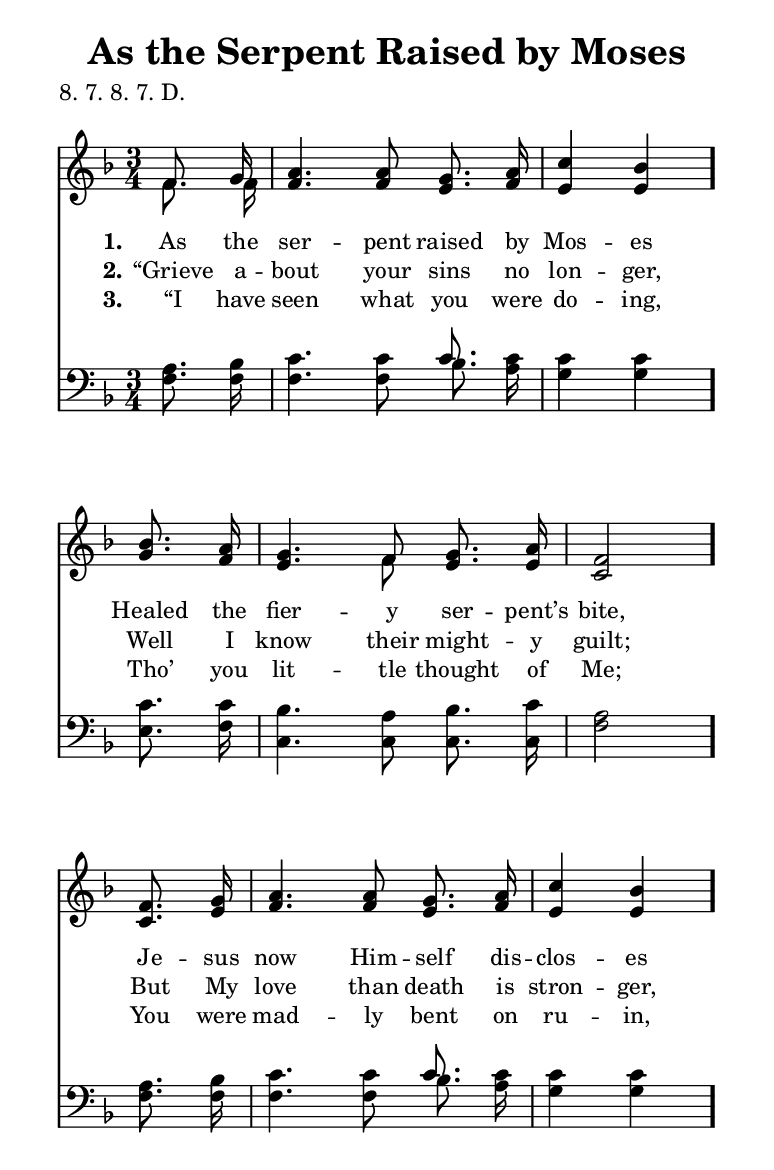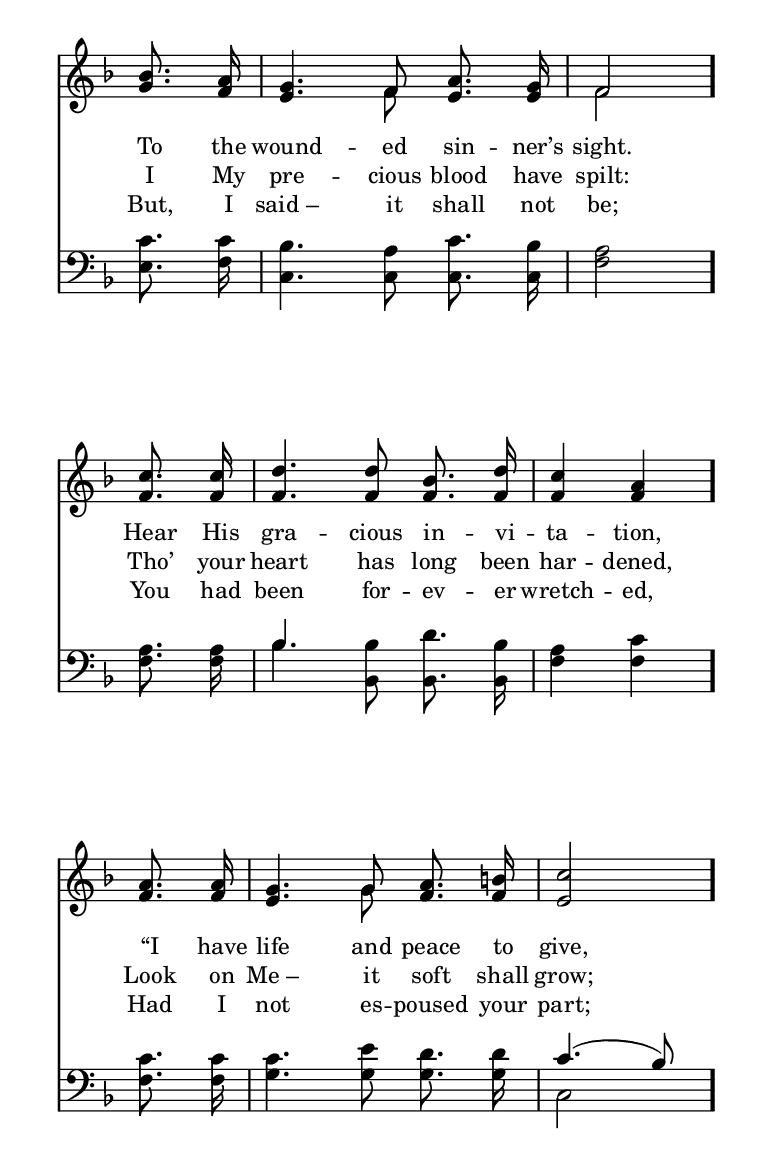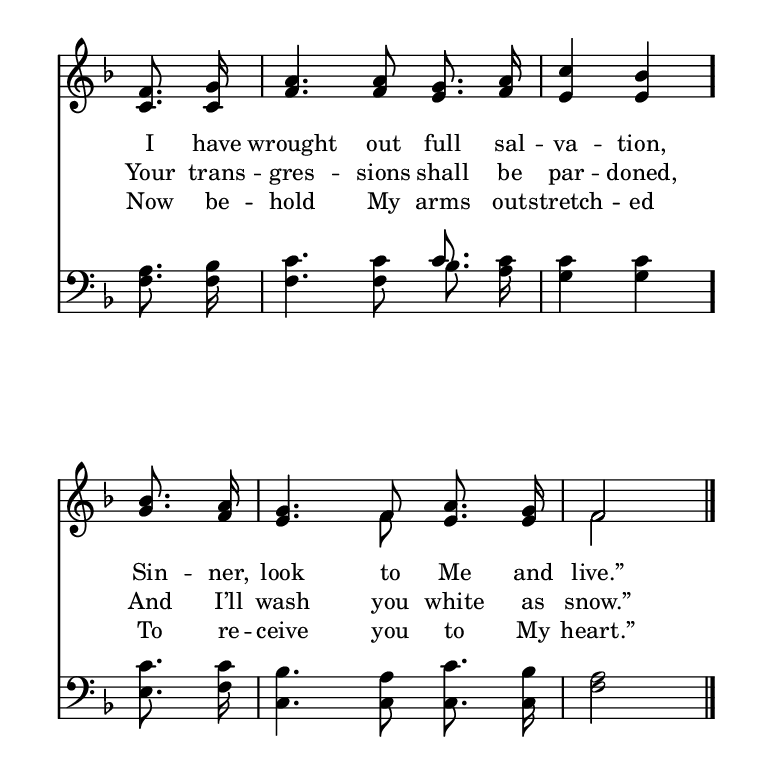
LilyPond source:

\include "common/global.ily"
\paper {
  \include "common/paper.ily"
}

\header{
  %gospel
  hymnnumber = "2"
  title = "As the Serpent Raised by Moses"
  tunename = "Take the World but Give Me Jesus"
  meter = "8. 7. 8. 7. D."
  poet = ""
  composer = ""
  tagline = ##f
}

pattern = { f8. g16 | a4. a8 g8. a16 | c4 bes bes8. a16 | g4. f8 g8. a16 | f2 }

global = {
  \include "common/overrides.ily"
  \autoBeamOff
  \override Staff.TimeSignature.style = #'numbered \time 3/4
  \once \override Score.MetronomeMark.transparent = ##t
  \tempo 4 = 70
  \key f \major
  \partial 4
}

notesSoprano = {
\global
\relative a' {

  \changePitch \pattern { f g | a a g a | c bes bes a | g f g a | f }
  \changePitch \pattern { f g | a a g a | c bes bes a | g f a g | f }
  \changePitch \pattern { c' c | d d bes d | c a a a | g g a b | c }
  \changePitch \pattern { f, g | a a g a | c bes bes a | g f a g | f }

  \bar "|."

}
}

notesAlto = {
\global
\relative e' {

  \changePitch \pattern { f f | f f e f | e e g f | e f e e | c }
  \changePitch \pattern { c e | f f e f | e e g f | e f e e | f }
  \changePitch \pattern { f f | f f f f | f f f f | e g f f | e }
  \changePitch \pattern { c c | f f e f | e e g f | e f e e | f }

}
}

notesTenor = {
\global
\relative a {

  \changePitch \pattern { a bes | c c c c | c c c c | bes a bes c | a }
  \changePitch \pattern { a bes | c c c c | c c c c | bes a c bes | a }
  \changePitch \pattern { a a | bes bes d bes | a c c c | c e d d | s \insert { c4.( bes8) } } % slur
  \changePitch \pattern { a bes | c c c c | c c c c | bes a c bes | a }

}
}

notesBass = {
\global
\relative a {

  \changePitch \pattern { f f | f f bes a | g g e f | c c c c | f }
  \changePitch \pattern { f f | f f bes a | g g e f | c c c c | f }
  \changePitch \pattern { f f | bes bes, bes bes | f' f f f | g g g g | c, }
  \changePitch \pattern { f f | f f bes a | g g e f | c c c c | f }

}
}

wordsA = \lyricmode {
\set stanza = "1."

  As the ser -- pent raised by Mos -- es \bar "."
  Healed the fier -- y ser -- pent’s bite, \bar "."
  Je -- sus now Him -- self dis -- clos -- es \bar "."
  To the wound -- ed sin -- ner’s sight. \bar "."
  Hear His gra -- cious in -- vi -- ta -- tion, \bar "."
  “I have life and peace to give, \bar "."
  I have wrought out full sal -- va -- tion, \bar "."
  Sin -- ner, look to Me and live.” \bar "."
}

wordsB = \lyricmode {
\set stanza = "2."

  “Grieve a -- bout your sins no lon -- ger,
  Well I know their might -- y guilt;
  But My love than death is stron -- ger,
  I My pre -- cious blood have spilt:
  Tho’ your heart has long been har -- dened,
  Look on Me_– it soft shall grow;
  Your trans -- gres -- sions shall be par -- doned,
  And I’ll wash you white as snow.”
}

wordsC = \lyricmode {
\set stanza = "3."

  “I have seen what you were do -- ing,
  Tho’ you lit -- tle thought of Me;
  You were mad -- ly bent on ru -- in,
  But, I said_– it shall not be;
  You had been for -- ev -- er wretch -- ed,
  Had I not es -- poused your part;
  Now be -- hold My arms out -- stretch -- ed
  To re -- ceive you to My heart.”
}


\score {
  \context ChoirStaff <<
    \context Staff = upper <<
      \set Staff.autoBeaming = ##f
      \set ChoirStaff.systemStartDelimiter = #'SystemStartBar
      \set ChoirStaff.printPartCombineTexts = ##f
      \partcombine #'(2 . 11) \notesSoprano \notesAlto
      \context NullVoice = sopranos { \voiceOne << \notesSoprano >> }
      \context Lyrics = one   \lyricsto sopranos \wordsA
      \context Lyrics = two   \lyricsto sopranos \wordsB
      \context Lyrics = three \lyricsto sopranos \wordsC
    >>
    \context Staff = men <<
      \set Staff.autoBeaming = ##f
      \clef bass
      \partcombine #'(2 . 11) \notesTenor \notesBass
    >>
  >>
  \layout {
    \include "common/layout.ily"
  }
  #(cond ((ly:get-option 'eog-midi-permitted) #{ \midi{
    \include "common/midi.ily"
  } #}))
}

\version "2.19.49"  % necessary for upgrading to future LilyPond versions.

